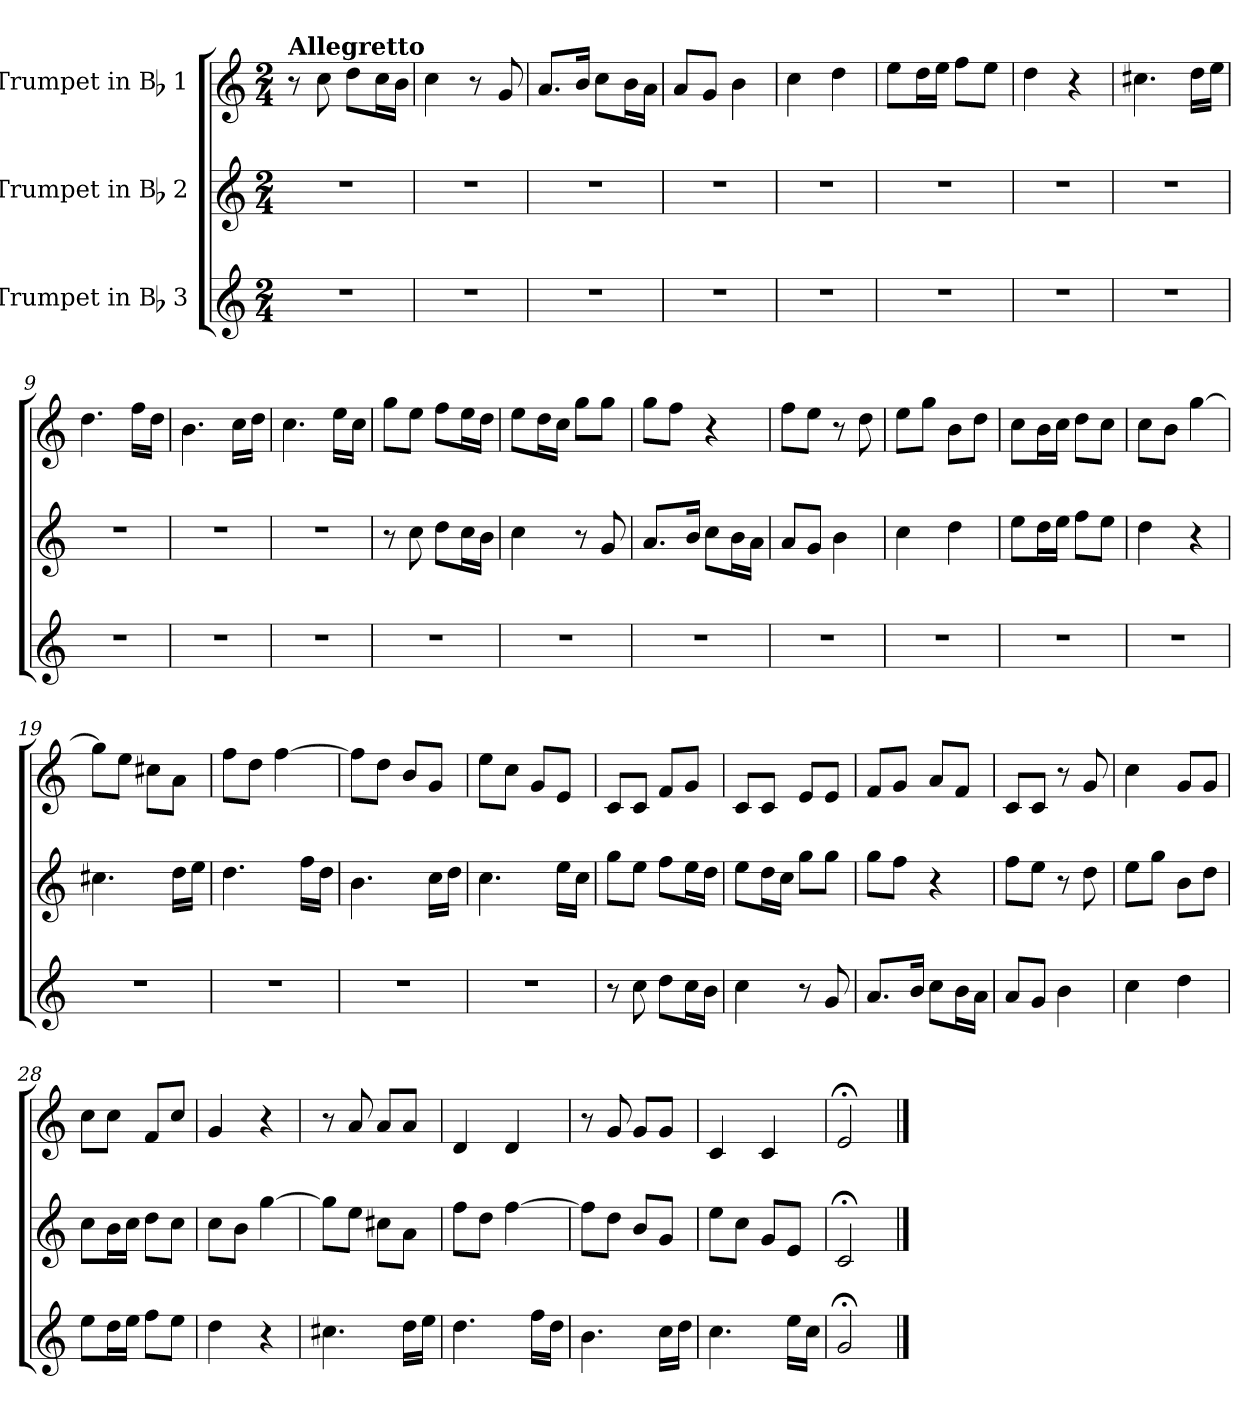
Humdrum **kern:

**kern	**kern	**kern
*part3	*part2	*part1
*staff3	*staff2	*staff1
*I"Trumpet in Bb 3	*I"Trumpet in Bb 2	*I"Trumpet in Bb 1
*clefG2	*clefG2	*clefG2
*ITrd1c2	*ITrd1c2	*ITrd1c2
*k[b-e-]	*k[b-e-]	*k[b-e-]
*B-:	*B-:	*B-:
*M2/4	*M2/4	*M2/4
*MM90	*MM90	*MM90
=1	=1	=1
!	!	!LO:TX:a:B:t=Allegretto
2r	2r	8r
.	.	8b-\
.	.	8cc\L
.	.	16b-\L
.	.	16a\JJ
=2	=2	=2
2r	2r	4b-\
.	.	8r
.	.	8f/
=3	=3	=3
2r	2r	8.g/L
.	.	16a/Jk
.	.	8b-\L
.	.	16a\L
.	.	16g\JJ
=4	=4	=4
2r	2r	8g/L
.	.	8f/J
.	.	4a\
=5	=5	=5
2r	2r	4b-\
.	.	4cc\
=6	=6	=6
2r	2r	8dd\L
.	.	16cc\L
.	.	16dd\JJ
.	.	8ee-\L
.	.	8dd\J
=7	=7	=7
2r	2r	4cc\
.	.	4r
=8	=8	=8
2r	2r	4.bn\
.	.	16cc\LL
.	.	16dd\JJ
!!LO:LB:g=z
=9	=9	=9
2r	2r	4.cc\
.	.	16ee-\LL
.	.	16cc\JJ
=10	=10	=10
2r	2r	4.a\
.	.	16b-\LL
.	.	16cc\JJ
=11	=11	=11
2r	2r	4.b-\
.	.	16dd\LL
.	.	16b-\JJ
=12	=12	=12
2r	8r	8ff\L
.	8b-\	8dd\J
.	8cc\L	8ee-\L
.	16b-\L	16dd\L
.	16a\JJ	16cc\JJ
=13	=13	=13
2r	4b-\	8dd\L
.	.	16cc\L
.	.	16b-\JJ
.	8r	8ff\L
.	8f/	8ff\J
=14	=14	=14
2r	8.g/L	8ff\L
.	.	8ee-\J
.	16a/Jk	.
.	8b-\L	4r
.	16a\L	.
.	16g\JJ	.
=15	=15	=15
2r	8g/L	8ee-\L
.	8f/J	8dd\J
.	4a\	8r
.	.	8cc\
=16	=16	=16
2r	4b-\	8dd\L
.	.	8ff\J
.	4cc\	8a\L
.	.	8cc\J
=17	=17	=17
2r	8dd\L	8b-\L
.	16cc\L	16a\L
.	16dd\JJ	16b-\JJ
.	8ee-\L	8cc\L
.	8dd\J	8b-\J
!!LO:LB:g=z
=18	=18	=18
2r	4cc\	8b-\L
.	.	8a\J
.	4r	[4ff\
=19	=19	=19
2r	4.bn\	8ff\L]
.	.	8dd\J
.	.	8bn\L
.	16cc\LL	8g\J
.	16dd\JJ	.
=20	=20	=20
2r	4.cc\	8ee-\L
.	.	8cc\J
.	.	[4ee-\
.	16ee-\LL	.
.	16cc\JJ	.
=21	=21	=21
2r	4.a\	8ee-\L]
.	.	8cc\J
.	.	8a/L
.	16b-\LL	8f/J
.	16cc\JJ	.
=22	=22	=22
2r	4.b-\	8dd\L
.	.	8b-\J
.	.	8f/L
.	16dd\LL	8d/J
.	16b-\JJ	.
=23	=23	=23
8r	8ff\L	8B-/L
8b-\	8dd\J	8B-/J
8cc\L	8ee-\L	8e-/L
16b-\L	16dd\L	8f/J
16a\JJ	16cc\JJ	.
=24	=24	=24
4b-\	8dd\L	8B-/L
.	16cc\L	8B-/J
.	16b-\JJ	.
8r	8ff\L	8d/L
8f/	8ff\J	8d/J
=25	=25	=25
8.g/L	8ff\L	8e-/L
.	8ee-\J	8f/J
16a/Jk	.	.
8b-\L	4r	8g/L
16a\L	.	8e-/J
16g\JJ	.	.
!!LO:LB:g=z
=26	=26	=26
8g/L	8ee-\L	8B-/L
8f/J	8dd\J	8B-/J
4a\	8r	8r
.	8cc\	8f/
=27	=27	=27
4b-\	8dd\L	4b-\
.	8ff\J	.
4cc\	8a\L	8f/L
.	8cc\J	8f/J
=28	=28	=28
8dd\L	8b-\L	8b-\L
16cc\L	16a\L	8b-\J
16dd\JJ	16b-\JJ	.
8ee-\L	8cc\L	8e-/L
8dd\J	8b-\J	8b-/J
=29	=29	=29
4cc\	8b-\L	4f/
.	8a\J	.
4r	[4ff\	4r
=30	=30	=30
4.bn\	8ff\L]	8r
.	8dd\J	8g/
.	8bn\L	8g/L
16cc\LL	8g\J	8g/J
16dd\JJ	.	.
=31	=31	=31
4.cc\	8ee-\L	4c/
.	8cc\J	.
.	[4ee-\	4c/
16ee-\LL	.	.
16cc\JJ	.	.
=32	=32	=32
4.a\	8ee-\L]	8r
.	8cc\J	8f/
.	8a/L	8f/L
16b-\LL	8f/J	8f/J
16cc\JJ	.	.
=33	=33	=33
4.b-\	8dd\L	4B-/
.	8b-\J	.
.	8f/L	4B-/
16dd\LL	8d/J	.
16b-\JJ	.	.
=34	=34	=34
2f;</	2B-;</	2d;</
==	==	==
*-	*-	*-
